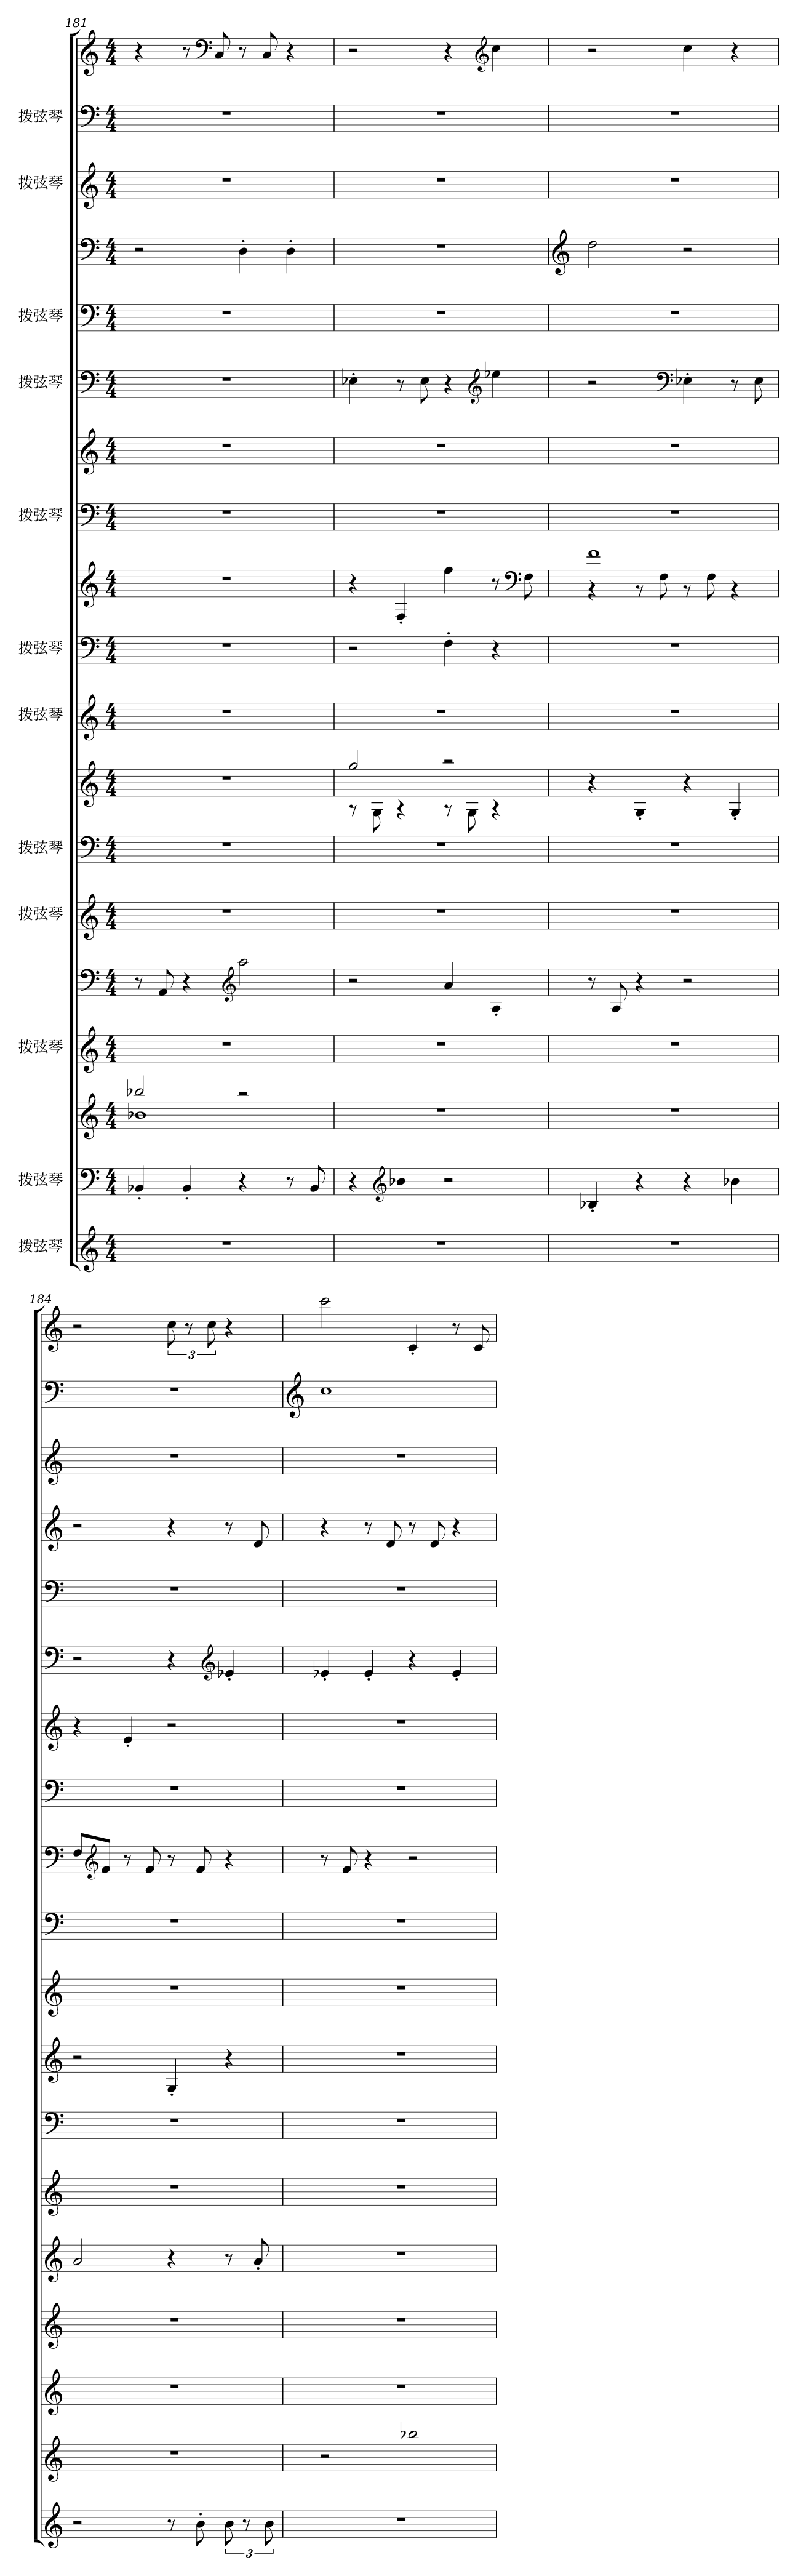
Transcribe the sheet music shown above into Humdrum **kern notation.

**kern	**kern	**kern	**kern	**kern	**kern	**kern	**kern	**kern	**kern	**kern	**kern	**kern	**kern	**kern	**kern	**kern	**kern	**kern
*part12	*part11	*part11	*part10	*part10	*part9	*part8	*part8	*part7	*part6	*part6	*part5	*part5	*part4	*part3	*part3	*part2	*part1	*part1
*staff19	*staff18	*staff17	*staff16	*staff15	*staff14	*staff13	*staff12	*staff11	*staff10	*staff9	*staff8	*staff7	*staff6	*staff5	*staff4	*staff3	*staff2	*staff1
*I"拨弦琴	*I"拨弦琴	*	*I"拨弦琴	*	*I"拨弦琴	*I"拨弦琴	*	*I"拨弦琴	*I"拨弦琴	*	*I"拨弦琴	*	*I"拨弦琴	*I"拨弦琴	*	*I"拨弦琴	*I"拨弦琴	*
!!LO:PB:g=z
*clefG2	*clefF4	*clefG2	*clefG2	*clefF4	*clefG2	*clefF4	*clefG2	*clefG2	*clefF4	*clefG2	*clefF4	*clefG2	*clefF4	*clefF4	*clefF4	*clefG2	*clefF4	*clefG2
*k[]	*k[]	*k[]	*k[]	*k[]	*k[]	*k[]	*k[]	*k[]	*k[]	*k[]	*k[]	*k[]	*k[]	*k[]	*k[]	*k[]	*k[]	*k[]
*M4/4	*M4/4	*M4/4	*M4/4	*M4/4	*M4/4	*M4/4	*M4/4	*M4/4	*M4/4	*M4/4	*M4/4	*M4/4	*M4/4	*M4/4	*M4/4	*M4/4	*M4/4	*M4/4
=181	=181	=181	=181	=181	=181	=181	=181	=181	=181	=181	=181	=181	=181	=181	=181	=181	=181	=181
*	*	*^	*	*	*	*	*	*	*	*	*	*	*	*	*	*	*	*
1r	4BB-X'/	2bb-X/	1b-X	1r	8r	1r	1r	1r	1r	1r	1r	1r	1r	1r	1r	2r	1r	1r	4r
.	.	.	.	.	8AA/	.	.	.	.	.	.	.	.	.	.	.	.	.	.
.	4BB-'/	.	.	.	4r	.	.	.	.	.	.	.	.	.	.	.	.	.	8r
*	*	*	*	*	*	*	*	*	*	*	*	*	*	*	*	*	*	*	*clefF4
.	.	.	.	.	.	.	.	.	.	.	.	.	.	.	.	.	.	.	8C/
*	*	*	*	*	*clefG2	*	*	*	*	*	*	*	*	*	*	*	*	*	*
.	4r	2r	.	.	2aa\	.	.	.	.	.	.	.	.	.	.	4D'\	.	.	8r
.	.	.	.	.	.	.	.	.	.	.	.	.	.	.	.	.	.	.	8C/
.	8r	.	.	.	.	.	.	.	.	.	.	.	.	.	.	4D'\	.	.	4r
.	8BB-/	.	.	.	.	.	.	.	.	.	.	.	.	.	.	.	.	.	.
*	*	*v	*v	*	*	*	*	*	*	*	*	*	*	*	*	*	*	*	*
=182	=182	=182	=182	=182	=182	=182	=182	=182	=182	=182	=182	=182	=182	=182	=182	=182	=182	=182
*	*	*	*	*	*	*	*^	*	*	*	*	*	*	*	*	*	*	*
1r	4r	1r	1r	2r	1r	1r	2gg/	8r	1r	2r	4r	1r	1r	4E-X'\	1r	1r	1r	1r	2r
.	.	.	.	.	.	.	.	8G\	.	.	.	.	.	.	.	.	.	.	.
*	*clefG2	*	*	*	*	*	*	*	*	*	*	*	*	*	*	*	*	*	*
.	4b-X\	.	.	.	.	.	.	4r	.	.	4F'/	.	.	8r	.	.	.	.	.
.	.	.	.	.	.	.	.	.	.	.	.	.	.	8E-\	.	.	.	.	.
.	2r	.	.	4a/	.	.	2r	8r	.	4F'\	4ff\	.	.	4r	.	.	.	.	4r
.	.	.	.	.	.	.	.	8G\	.	.	.	.	.	.	.	.	.	.	.
*	*	*	*	*	*	*	*	*	*	*	*	*	*	*clefG2	*	*	*	*	*clefG2
.	.	.	.	4A'/	.	.	.	4r	.	4r	8r	.	.	4ee-X\	.	.	.	.	4cc\
*	*	*	*	*	*	*	*	*	*	*	*clefF4	*	*	*	*	*	*	*	*
.	.	.	.	.	.	.	.	.	.	.	8F\	.	.	.	.	.	.	.	.
*	*	*	*	*	*	*	*v	*v	*	*	*	*	*	*	*	*	*	*	*
=183	=183	=183	=183	=183	=183	=183	=183	=183	=183	=183	=183	=183	=183	=183	=183	=183	=183	=183
*	*	*	*	*	*	*	*	*	*	*	*	*	*	*	*clefG2	*	*	*
*	*	*	*	*	*	*	*	*	*	*^	*	*	*	*	*	*	*	*
1r	4B-X'/	1r	1r	8r	1r	1r	4r	1r	1r	1f	4r	1r	1r	2r	1r	2dd\	1r	1r	2r
.	.	.	.	8A/	.	.	.	.	.	.	.	.	.	.	.	.	.	.	.
.	4r	.	.	4r	.	.	4G'/	.	.	.	8r	.	.	.	.	.	.	.	.
.	.	.	.	.	.	.	.	.	.	.	8F\	.	.	.	.	.	.	.	.
*	*	*	*	*	*	*	*	*	*	*	*	*	*	*clefF4	*	*	*	*	*
.	4r	.	.	2r	.	.	4r	.	.	.	8r	.	.	4E-X'\	.	2r	.	.	4cc\
.	.	.	.	.	.	.	.	.	.	.	8F\	.	.	.	.	.	.	.	.
.	4b-X\	.	.	.	.	.	4G'/	.	.	.	4r	.	.	8r	.	.	.	.	4r
.	.	.	.	.	.	.	.	.	.	.	.	.	.	8E-\	.	.	.	.	.
*	*	*	*	*	*	*	*	*	*	*v	*v	*	*	*	*	*	*	*	*
!!LO:PB:g=z
=184	=184	=184	=184	=184	=184	=184	=184	=184	=184	=184	=184	=184	=184	=184	=184	=184	=184	=184
2r	1r	1r	1r	2a/	1r	1r	2r	1r	1r	8F/L	1r	4r	2r	1r	2r	1r	1r	2r
*	*	*	*	*	*	*	*	*	*	*clefG2	*	*	*	*	*	*	*	*
.	.	.	.	.	.	.	.	.	.	8f/J	.	.	.	.	.	.	.	.
.	.	.	.	.	.	.	.	.	.	8r	.	4e'/	.	.	.	.	.	.
.	.	.	.	.	.	.	.	.	.	8f/	.	.	.	.	.	.	.	.
8r	.	.	.	4r	.	.	4G'/	.	.	8r	.	2r	4r	.	4r	.	.	12cc\
.	.	.	.	.	.	.	.	.	.	.	.	.	.	.	.	.	.	12r
8b'\	.	.	.	.	.	.	.	.	.	8f/	.	.	.	.	.	.	.	.
.	.	.	.	.	.	.	.	.	.	.	.	.	.	.	.	.	.	12cc\
*	*	*	*	*	*	*	*	*	*	*	*	*	*clefG2	*	*	*	*	*
12b\	.	.	.	8r	.	.	4r	.	.	4r	.	.	4e-X'/	.	8r	.	.	4r
12r	.	.	.	.	.	.	.	.	.	.	.	.	.	.	.	.	.	.
.	.	.	.	8a'/	.	.	.	.	.	.	.	.	.	.	8d/	.	.	.
12b\	.	.	.	.	.	.	.	.	.	.	.	.	.	.	.	.	.	.
=185	=185	=185	=185	=185	=185	=185	=185	=185	=185	=185	=185	=185	=185	=185	=185	=185	=185	=185
*	*	*	*	*	*	*	*	*	*	*	*	*	*	*	*	*	*clefG2	*
1r	2r	1r	1r	1r	1r	1r	1r	1r	1r	8r	1r	1r	4e-X'/	1r	4r	1r	1cc	2ccc\
.	.	.	.	.	.	.	.	.	.	8f/	.	.	.	.	.	.	.	.
.	.	.	.	.	.	.	.	.	.	4r	.	.	4e-'/	.	8r	.	.	.
.	.	.	.	.	.	.	.	.	.	.	.	.	.	.	8d/	.	.	.
.	2bb-X\	.	.	.	.	.	.	.	.	2r	.	.	4r	.	8r	.	.	4c'/
.	.	.	.	.	.	.	.	.	.	.	.	.	.	.	8d/	.	.	.
.	.	.	.	.	.	.	.	.	.	.	.	.	4e-'/	.	4r	.	.	8r
.	.	.	.	.	.	.	.	.	.	.	.	.	.	.	.	.	.	8c/
=	=	=	=	=	=	=	=	=	=	=	=	=	=	=	=	=	=	=
*-	*-	*-	*-	*-	*-	*-	*-	*-	*-	*-	*-	*-	*-	*-	*-	*-	*-	*-
